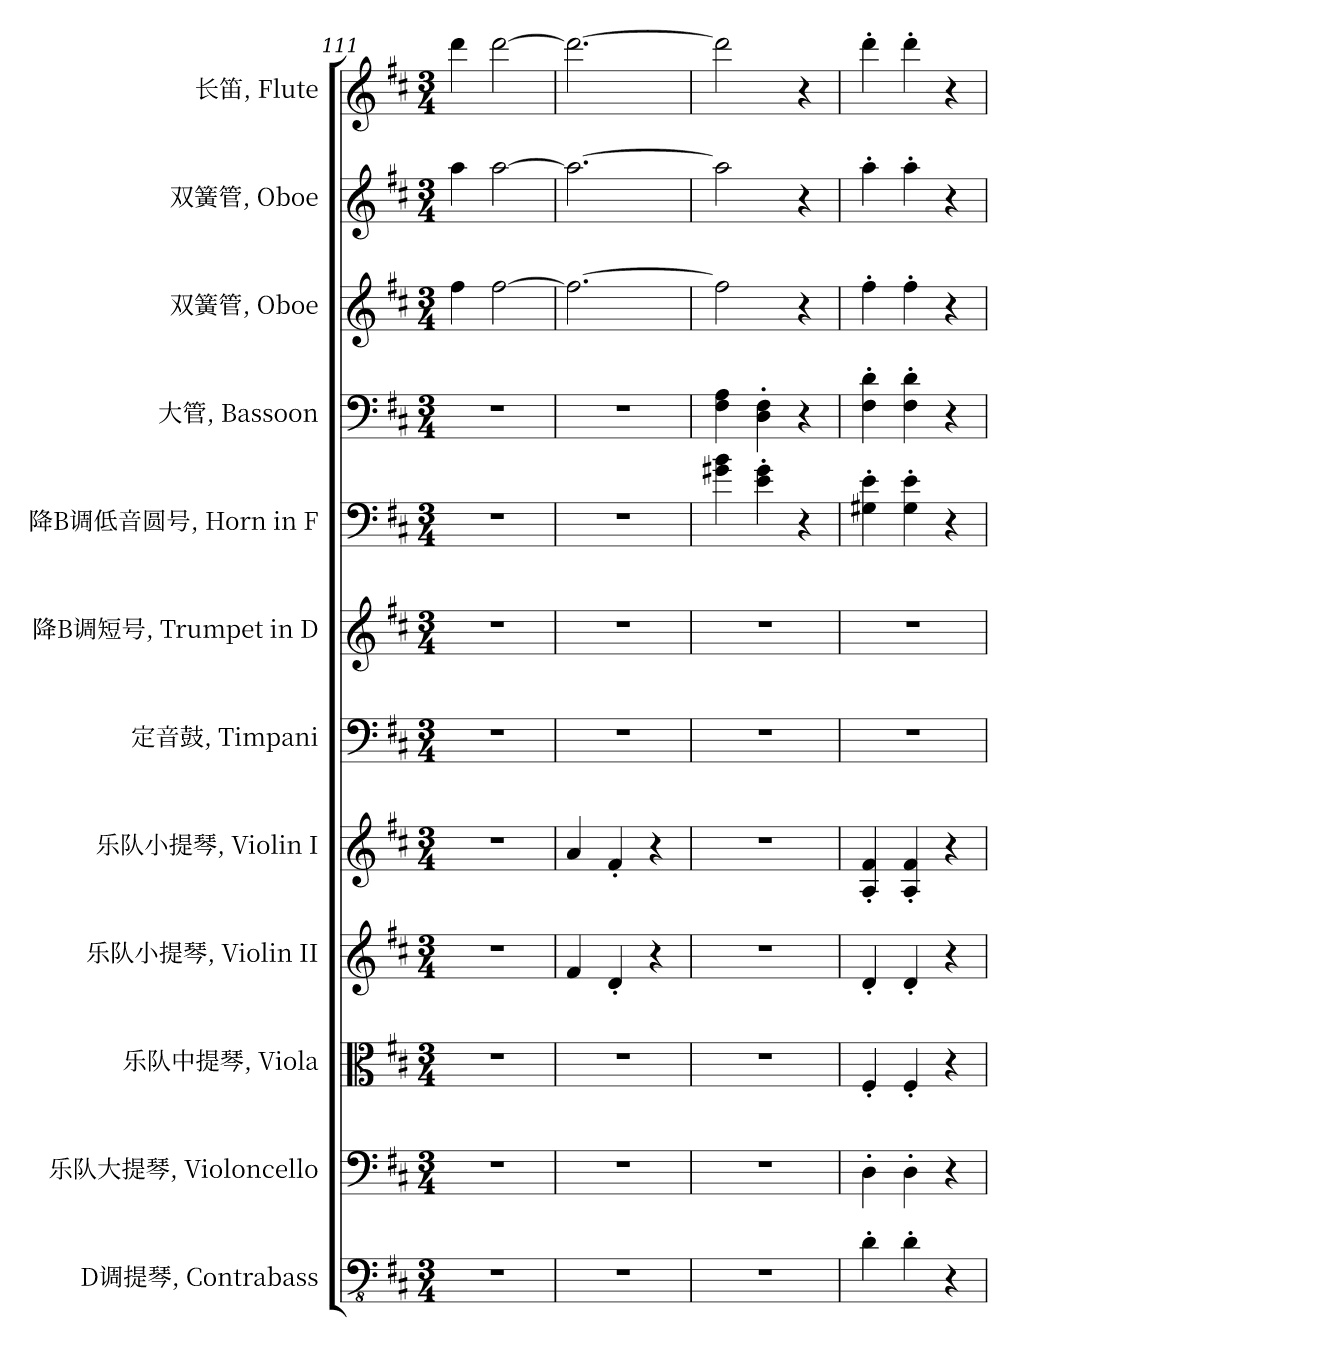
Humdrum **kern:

**kern	**kern	**kern	**kern	**kern	**kern	**kern	**kern	**kern	**kern	**kern	**kern
*part12	*part11	*part10	*part9	*part8	*part7	*part6	*part5	*part4	*part3	*part2	*part1
*staff12	*staff11	*staff10	*staff9	*staff8	*staff7	*staff6	*staff5	*staff4	*staff3	*staff2	*staff1
*I"D调提琴, Contrabass	*I"乐队大提琴, Violoncello	*I"乐队中提琴, Viola	*I"乐队小提琴, Violin II	*I"乐队小提琴, Violin I	*I"定音鼓, Timpani	*I"降B调短号, Trumpet in D	*I"降B调低音圆号, Horn in F	*I"大管, Bassoon	*I"双簧管, Oboe	*I"双簧管, Oboe	*I"长笛, Flute
*	*	*	*	*	*I'Timp.	*	*	*I'Bsn.	*I'Ob.	*I'Ob.	*I'Fl.
*clefFv4	*clefF4	*clefC3	*clefG2	*clefG2	*clefF4	*clefG2	*clefF4	*clefF4	*clefG2	*clefG2	*clefG2
*ITrd7c12	*	*	*	*	*	*ITrd1c2	*ITrd1c2	*	*	*	*
*k[f#c#]	*k[f#c#]	*k[f#c#]	*k[f#c#]	*k[f#c#]	*k[f#c#]	*k[]	*k[]	*k[f#c#]	*k[f#c#]	*k[f#c#]	*k[f#c#]
*M3/4	*M3/4	*M3/4	*M3/4	*M3/4	*M3/4	*M3/4	*M3/4	*M3/4	*M3/4	*M3/4	*M3/4
=111	=111	=111	=111	=111	=111	=111	=111	=111	=111	=111	=111
2.r	2.r	2.r	2.r	2.r	2.r	2.r	2.r	2.r	4ff#\	4aa\	4ddd\
.	.	.	.	.	.	.	.	.	[2ff#\	[2aa\	[2ddd\
=112	=112	=112	=112	=112	=112	=112	=112	=112	=112	=112	=112
2.r	2.r	2.r	4f#/	4a/	2.r	2.r	2.r	2.r	2.ff#\_	2.aa\_	2.ddd\_
.	.	.	4d'/	4f#'/	.	.	.	.	.	.	.
.	.	.	4r	4r	.	.	.	.	.	.	.
=113	=113	=113	=113	=113	=113	=113	=113	=113	=113	=113	=113
2.r	2.r	2.r	2.r	2.r	2.r	2.r	4f#X\ 4a\	4F#\ 4A\	2ff#\]	2aa\]	2ddd\]
.	.	.	.	.	.	.	4d\' 4f#\'	4D\' 4F#\'	.	.	.
.	.	.	.	.	.	.	4r	4r	4r	4r	4r
=114	=114	=114	=114	=114	=114	=114	=114	=114	=114	=114	=114
*	*	*	*	*	*	*	*	*	*	*	*MM50
4DD'\	4D'\	4F#'/	4d'/	4A/' 4f#/'	2.r	2.r	4F#X\' 4d\'	4F#\' 4d\'	4ff#'\	4aa'\	4ddd'\
*	*	*	*	*	*	*	*	*	*	*	*MM25
4DD'\	4D'\	4F#'/	4d'/	4A/' 4f#/'	.	.	4F#\' 4d\'	4F#\' 4d\'	4ff#'\	4aa'\	4ddd'\
4r	4r	4r	4r	4r	.	.	4r	4r	4r	4r	4r
=	=	=	=	=	=	=	=	=	=	=	=
*-	*-	*-	*-	*-	*-	*-	*-	*-	*-	*-	*-
